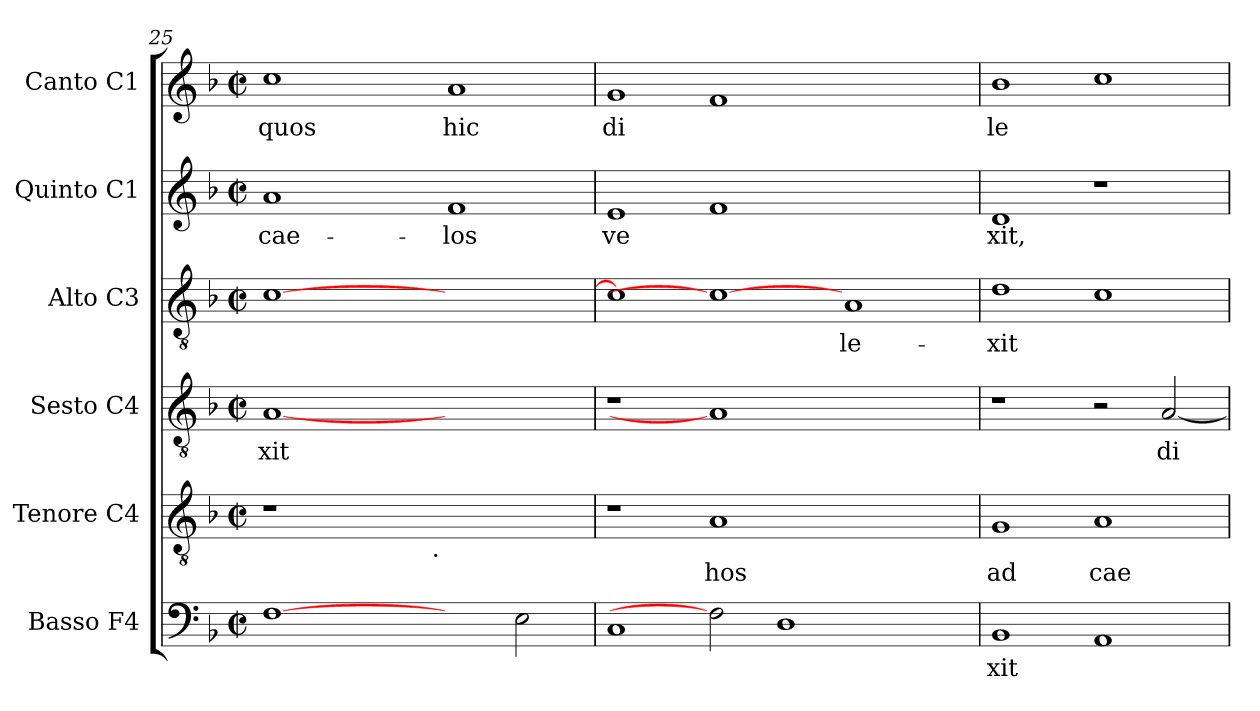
**kern	**text	**kern	**text	**kern	**text	**kern	**text	**kern	**text	**kern	**text
*part6	*part6	*part5	*part5	*part4	*part4	*part3	*part3	*part2	*part2	*part1	*part1
*staff6	*staff6	*staff5	*staff5	*staff4	*staff4	*staff3	*staff3	*staff2	*staff2	*staff1	*staff1
*I"Basso  F4	*	*I"Tenore  C4	*	*I"Sesto  C4	*	*I"Alto  C3	*	*I"Quinto  C1	*	*I"Canto C1	*
*clefF4	*	*clefGv2	*	*clefGv2	*	*clefGv2	*	*clefG2	*	*clefG2	*
*k[b-]	*	*k[b-]	*	*k[b-]	*	*k[b-]	*	*k[b-]	*	*k[b-]	*
*F:	*	*F:	*	*F:	*	*F:	*	*F:	*	*F:	*
*M2/2	*	*M2/2	*	*M2/2	*	*M2/2	*	*M2/2	*	*M2/2	*
*met(c|)	*	*met(c|)	*	*met(c|)	*	*met(c|)	*	*met(c|)	*	*met(c|)	*
=25	=25	=25	=25	=25	=25	=25	=25	=25	=25	=25	=25
!	!LO:LY:b:cj	!	!	!	!LO:LY:b:cj	!	!LO:LY:b:cj	!	!LO:LY:b:cj	!	!LO:LY:b:cj
*	*	*^	*	*	*	*	*	*	*	*	*
[1F	--	1r	2ryy	.	[1A	-xit	[>1c	--	1a	cae-	1cc	quos
.	.	.	4ryy	.	.	.	.	.	.	.	.	.
.	.	.	8ryy	.	.	.	.	.	.	.	.	.
.	.	.	16ryy	.	.	.	.	.	.	.	.	.
.	.	.	64ryy	.	.	.	.	.	.	.	.	.
!	!	!	!LO:TX:b:t=.	!	!	!	!	!	!	!	!	!
.	.	.	1ryy	.	.	.	.	.	.	.	.	.
!	!	!	!	!	!	!	!	!	!	!LO:LY:b:cj	!	!LO:LY:b:cj
2ryy	.	1ryy	.	.	1ryy	.	1ryy	.	1f	-los	1a	hic
!	!LO:LY:b:cj	!	!	!	!	!	!	!	!	!	!	!
2E\	--	.	.	.	.	.	.	.	.	.	.	.
.	.	.	32.ryy	.	.	.	.	.	.	.	.	.
=26	=26	=26	=26	=26	=26	=26	=26	=26	=26	=26	=26	=26
!	!LO:LY:b:cj	!	!	!	!	!	!	!LO:LY:b:cj	!	!LO:LY:b:cj	!	!LO:LY:b:cj
*	*	*v	*v	*	*	*	*	*	*	*	*	*
1C	--	1r	.	1r	.	1c]	--	1e	ve-	1g	di-
!	!	!	!LO:LY:b:cj	!	!	!	!	!	!LO:LY:b:cj	!	!LO:LY:b:cj
2F]	.	1A	hos	1A]	.	1c_	.	1f	--	1f	--
!	!LO:LY:b:cj	!	!	!	!	!	!	!	!	!	!
1D	--	.	.	.	.	.	.	.	.	.	.
!	!	!	!	!	!	!	!LO:LY:b:cj	!	!	!	!
.	.	1ryy	.	1ryy	.	1A	-le-	1ryy	.	1ryy	.
2ryy	.	.	.	.	.	.	.	.	.	.	.
=27	=27	=27	=27	=27	=27	=27	=27	=27	=27	=27	=27
!	!LO:LY:b:cj	!	!LO:LY:b:cj	!	!	!	!LO:LY:b:cj	!	!LO:LY:b:cj	!	!LO:LY:b:cj
1BB-	-xit	1G	ad	1r	.	1d	-xit	1d	-xit,	1b-	-le-
!	!LO:LY:b:cj	!	!LO:LY:b:cj	!	!	!	!LO:LY:b:cj	!	!	!	!LO:LY:b:cj
1AA	.	1A	cae-	2r	.	1c	.	1r	.	1cc	--
!	!	!	!	!	!LO:LY:b:cj	!	!	!	!	!	!
.	.	.	.	[<2A/	di-	.	.	.	.	.	.
=	=	=	=	=	=	=	=	=	=	=	=
*-	*-	*-	*-	*-	*-	*-	*-	*-	*-	*-	*-
